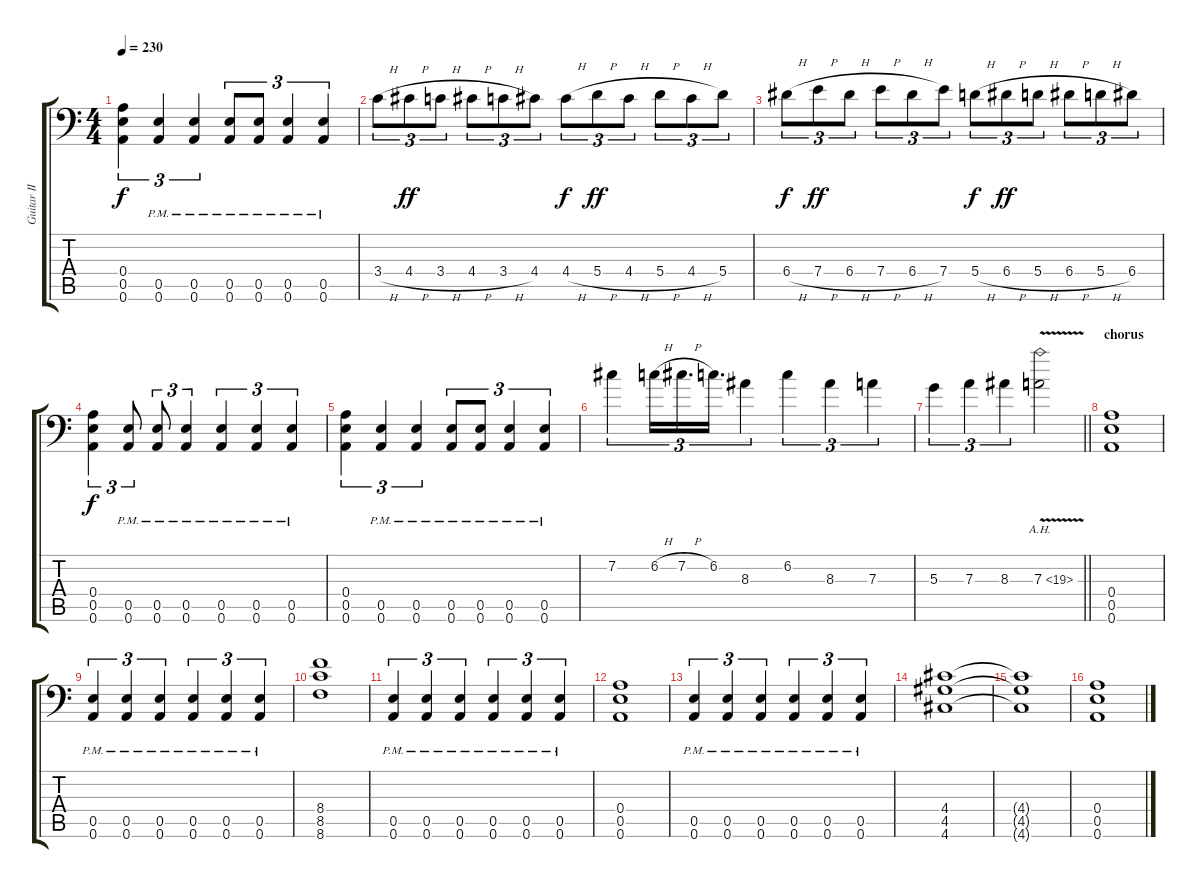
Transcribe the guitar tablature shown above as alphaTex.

\track ("Guitar II" "Guitar II") {instrument distortionguitar}
\staff {score tabs}
\tuning (B3 Gb3 D3 A2 E2 A1) {hide}
\ts (4 4)
\tempo 230
\clef f4
\ks c
(0.4 0.5 0.6).4{tu (3 2) dy f} (0.5{pm} 0.6{pm}).4{tu (3 2)} (0.5{pm} 0.6{pm}).4{tu (3 2)} (0.5{pm} 0.6{pm}).8{tu (3 2)} (0.5{pm} 0.6{pm}).8{tu (3 2)} (0.5{pm} 0.6{pm}).4{tu (3 2)} (0.5{pm} 0.6{pm}).4{tu (3 2)} |
3.4{h}.8{tu (3 2)} 4.4{h}.8{tu (3 2) dy ff} 3.4{h}.8{tu (3 2)} 4.4{h}.8{tu (3 2)} 3.4{h}.8{tu (3 2)} 4.4.8{tu (3 2)} 4.4{h}.8{tu (3 2) dy f} 5.4{h}.8{tu (3 2) dy ff} 4.4{h}.8{tu (3 2)} 5.4{h}.8{tu (3 2)} 4.4{h}.8{tu (3 2)} 5.4.8{tu (3 2)} |
6.4{h}.8{tu (3 2) dy f} 7.4{h}.8{tu (3 2) dy ff} 6.4{h}.8{tu (3 2)} 7.4{h}.8{tu (3 2)} 6.4{h}.8{tu (3 2)} 7.4.8{tu (3 2)} 5.4{h}.8{tu (3 2) dy f} 6.4{h}.8{tu (3 2) dy ff} 5.4{h}.8{tu (3 2)} 6.4{h}.8{tu (3 2)} 5.4{h}.8{tu (3 2)} 6.4.8{tu (3 2)} |
(0.4 0.5 0.6).4{tu (3 2) dy f} (0.5{pm} 0.6{pm}).8{tu (3 2)} (0.5{pm} 0.6{pm}).8{tu (3 2)} (0.5{pm} 0.6{pm}).4{tu (3 2)} (0.5{pm} 0.6{pm}).4{tu (3 2)} (0.5{pm} 0.6{pm}).4{tu (3 2)} (0.5{pm} 0.6{pm}).4{tu (3 2)} |
(0.4 0.5 0.6).4{tu (3 2)} (0.5{pm} 0.6{pm}).4{tu (3 2)} (0.5{pm} 0.6{pm}).4{tu (3 2)} (0.5{pm} 0.6{pm}).8{tu (3 2)} (0.5{pm} 0.6{pm}).8{tu (3 2)} (0.5{pm} 0.6{pm}).4{tu (3 2)} (0.5{pm} 0.6{pm}).4{tu (3 2)} |
7.2.4{tu (3 2)} 6.2{h}.16{tu (3 2)} 7.2{h}.16{d tu (3 2)} 6.2.16{d tu (3 2)} 8.3.4{tu (3 2)} 6.2.4{tu (3 2)} 8.3.4{tu (3 2)} 7.3.4{tu (3 2)} |
\barLineRight lightlight
5.3.4{tu (3 2)} 7.3.4{tu (3 2)} 8.3.4{tu (3 2)} 7.3{ah 12 v}.2 |
\section ("" "chorus")
(0.4 0.5 0.6).1 |
(0.5{pm} 0.6{pm}).4{tu (3 2)} (0.5{pm} 0.6{pm}).4{tu (3 2)} (0.5{pm} 0.6{pm}).4{tu (3 2)} (0.5{pm} 0.6{pm}).4{tu (3 2)} (0.5{pm} 0.6{pm}).4{tu (3 2)} (0.5{pm} 0.6{pm}).4{tu (3 2)} |
(8.4 8.5 8.6).1 |
(0.5{pm} 0.6{pm}).4{tu (3 2)} (0.5{pm} 0.6{pm}).4{tu (3 2)} (0.5{pm} 0.6{pm}).4{tu (3 2)} (0.5{pm} 0.6{pm}).4{tu (3 2)} (0.5{pm} 0.6{pm}).4{tu (3 2)} (0.5{pm} 0.6{pm}).4{tu (3 2)} |
(0.4 0.5 0.6).1 |
(0.5{pm} 0.6{pm}).4{tu (3 2)} (0.5{pm} 0.6{pm}).4{tu (3 2)} (0.5{pm} 0.6{pm}).4{tu (3 2)} (0.5{pm} 0.6{pm}).4{tu (3 2)} (0.5{pm} 0.6{pm}).4{tu (3 2)} (0.5{pm} 0.6{pm}).4{tu (3 2)} |
(4.4 4.5 4.6).1 |
(4.4{t} 4.5{t} 4.6{t}).1 |
(0.4 0.5 0.6).1
